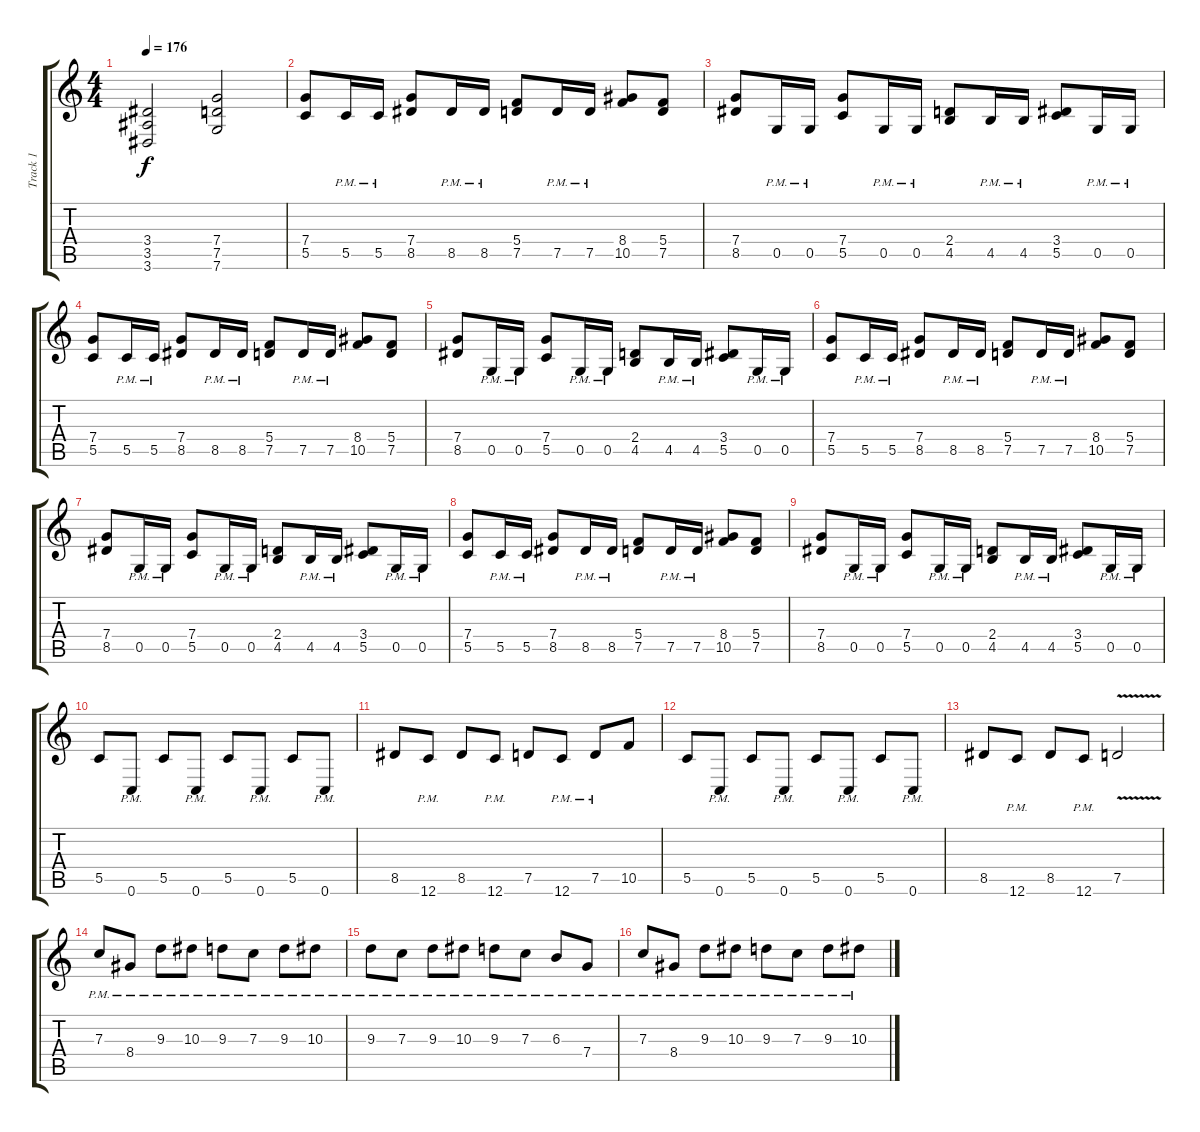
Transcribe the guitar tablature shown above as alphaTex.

\track ("Track 1" "Track 1") {instrument distortionguitar}
\staff {score tabs}
\tuning (D4 A3 F3 C3 G2 C2) {hide}
\ts (4 4)
\tempo 176
\clef g2
\ks c
(3.4 3.5 3.6).2{dy f} (7.4 7.5 7.6).2 |
(7.4 5.5).8 5.5{pm}.16 5.5{pm}.16 (7.4 8.5).8 8.5{pm}.16 8.5{pm}.16 (5.4 7.5).8 7.5{pm}.16 7.5{pm}.16 (8.4 10.5).8 (5.4 7.5).8 |
(7.4 8.5).8 0.5{pm}.16 0.5{pm}.16 (7.4 5.5).8 0.5{pm}.16 0.5{pm}.16 (2.4 4.5).8 4.5{pm}.16 4.5{pm}.16 (3.4 5.5).8 0.5{pm}.16 0.5{pm}.16 |
(7.4 5.5).8 5.5{pm}.16 5.5{pm}.16 (7.4 8.5).8 8.5{pm}.16 8.5{pm}.16 (5.4 7.5).8 7.5{pm}.16 7.5{pm}.16 (8.4 10.5).8 (5.4 7.5).8 |
(7.4 8.5).8 0.5{pm}.16 0.5{pm}.16 (7.4 5.5).8 0.5{pm}.16 0.5{pm}.16 (2.4 4.5).8 4.5{pm}.16 4.5{pm}.16 (3.4 5.5).8 0.5{pm}.16 0.5{pm}.16 |
(7.4 5.5).8 5.5{pm}.16 5.5{pm}.16 (7.4 8.5).8 8.5{pm}.16 8.5{pm}.16 (5.4 7.5).8 7.5{pm}.16 7.5{pm}.16 (8.4 10.5).8 (5.4 7.5).8 |
(7.4 8.5).8 0.5{pm}.16 0.5{pm}.16 (7.4 5.5).8 0.5{pm}.16 0.5{pm}.16 (2.4 4.5).8 4.5{pm}.16 4.5{pm}.16 (3.4 5.5).8 0.5{pm}.16 0.5{pm}.16 |
(7.4 5.5).8 5.5{pm}.16 5.5{pm}.16 (7.4 8.5).8 8.5{pm}.16 8.5{pm}.16 (5.4 7.5).8 7.5{pm}.16 7.5{pm}.16 (8.4 10.5).8 (5.4 7.5).8 |
(7.4 8.5).8 0.5{pm}.16 0.5{pm}.16 (7.4 5.5).8 0.5{pm}.16 0.5{pm}.16 (2.4 4.5).8 4.5{pm}.16 4.5{pm}.16 (3.4 5.5).8 0.5{pm}.16 0.5{pm}.16 |
5.5.8 0.6{pm}.8 5.5.8 0.6{pm}.8 5.5.8 0.6{pm}.8 5.5.8 0.6{pm}.8 |
8.5.8 12.6{pm}.8 8.5.8 12.6{pm}.8 7.5.8 12.6{pm}.8 7.5{pm}.8 10.5.8 |
5.5.8 0.6{pm}.8 5.5.8 0.6{pm}.8 5.5.8 0.6{pm}.8 5.5.8 0.6{pm}.8 |
8.5.8 12.6{pm}.8 8.5.8 12.6{pm}.8 7.5{v}.2 |
7.3{pm}.8 8.4{pm}.8 9.3{pm}.8 10.3{pm}.8 9.3{pm}.8 7.3{pm}.8 9.3{pm}.8 10.3{pm}.8 |
9.3{pm}.8 7.3{pm}.8 9.3{pm}.8 10.3{pm}.8 9.3{pm}.8 7.3{pm}.8 6.3{pm}.8 7.4{pm}.8 |
7.3{pm}.8 8.4{pm}.8 9.3{pm}.8 10.3{pm}.8 9.3{pm}.8 7.3{pm}.8 9.3{pm}.8 10.3{pm}.8
